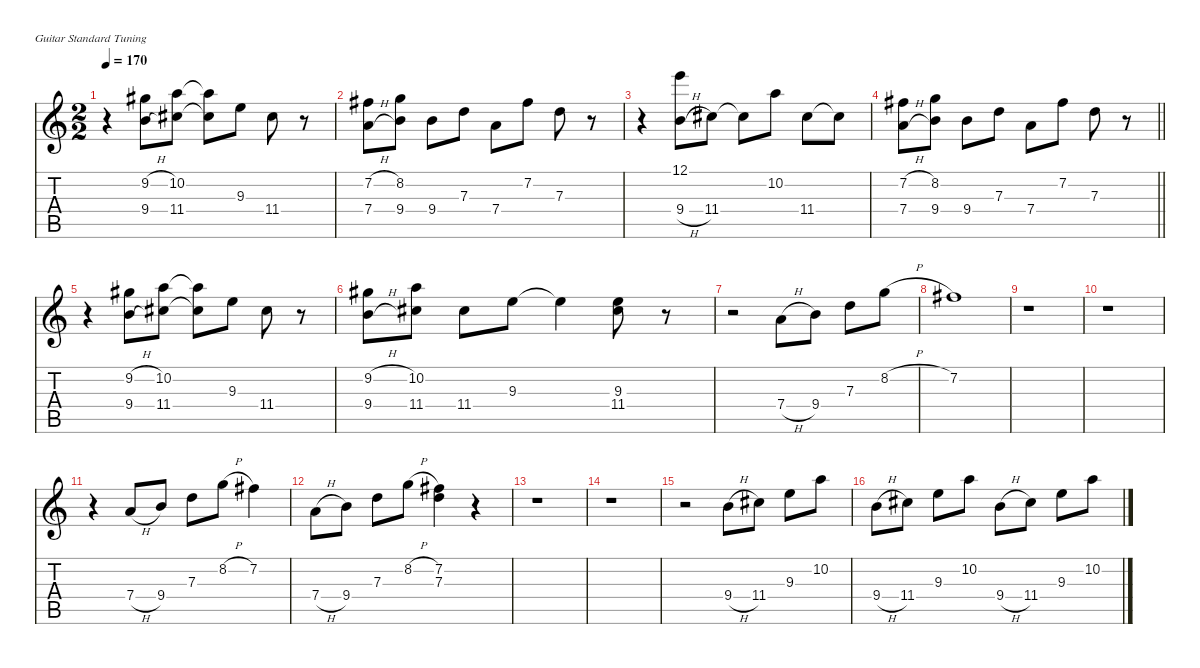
\defaultSystemsLayout 4
\hideDynamics
\bracketExtendMode nobrackets
\singleTrackTrackNamePolicy hidden
\multiTrackTrackNamePolicy hidden
\firstSystemTrackNameMode fullname
\firstSystemTrackNameOrientation horizontal
\otherSystemsTrackNameOrientation horizontal
\track ("Electric guitar" "el.guit.") {instrument electricguitarclean}
\staff {score tabs}
\tuning (E4 B3 G3 D3 A2 E2)
\ts (2 2)
\tempo 170
\clef g2
\ks c
r.4{dy f beam Down} (9.2{h acc #} 9.4{h}).8{beam Down} (10.2 11.4{acc #}).8{beam Down} (10.2{t} 11.4{t acc #}).8{beam Down} 9.3.8{beam Down} 11.4{acc #}.8{beam Down} r.8{beam Down} |
(7.2{h acc #} 7.4{h}).8{beam Down} (8.2 9.4).8{beam Down} 9.4.8{beam Down} 7.3.8{beam Down} 7.4.8{beam Down} 7.2{acc #}.8{beam Down} 7.3.8{beam Down} r.8{beam Down} |
r.4{beam Down} (12.1 9.4{h}).8{beam Down} 11.4{acc #}.8{beam Down} 11.4{t acc #}.8{beam Down} 10.2.8{beam Down} 11.4{acc #}.8{beam Down} 11.4{t acc #}.8{beam Down} |
\barLineRight lightlight
(7.2{h acc #} 7.4{h}).8{beam Down} (8.2 9.4).8{beam Down} 9.4.8{beam Down} 7.3.8{beam Down} 7.4.8{beam Down} 7.2{acc #}.8{beam Down} 7.3.8{beam Down} r.8{beam Down} |
r.4{beam Down} (9.2{h acc #} 9.4{h}).8{beam Down} (10.2 11.4{acc #}).8{beam Down} (10.2{t} 11.4{t acc #}).8{beam Down} 9.3.8{beam Down} 11.4{acc #}.8{beam Down} r.8{beam Down} |
(9.2{h acc #} 9.4{h}).8{beam Down} (10.2 11.4{acc #}).8{beam Down} 11.4{acc #}.8{beam Down} 9.3.8{beam Down} 9.3{t}.4{beam Down} (9.3 11.4{acc #}).8{beam Down} r.8{beam Down} |
r.2{beam Down} 7.4{h}.8{beam Down} 9.4.8{beam Down} 7.3.8{beam Down} 8.2{h}.8{beam Down} |
7.2{acc #}.1{beam Down} |
r.1{beam Down} |
r.1{beam Down} |
r.4{beam Down} 7.4{h}.8{beam Up} 9.4.8{beam Up} 7.3.8{beam Down} 8.2{h}.8{beam Down} 7.2{acc #}.4{beam Down} |
7.4{h}.8{beam Down} 9.4.8{beam Down} 7.3.8{beam Down} 8.2{h}.8{beam Down} (7.2{acc #} 7.3).4{beam Down} r.4{beam Down} |
r.1{beam Down} |
r.1{beam Down} |
r.2{beam Down} 9.4{h}.8{beam Down} 11.4{acc #}.8{beam Down} 9.3.8{beam Down} 10.2.8{beam Down} |
9.4{h}.8{beam Down} 11.4{acc #}.8{beam Down} 9.3.8{beam Down} 10.2.8{beam Down} 9.4{h}.8{beam Down} 11.4{acc #}.8{beam Down} 9.3.8{beam Down} 10.2.8{beam Down}
